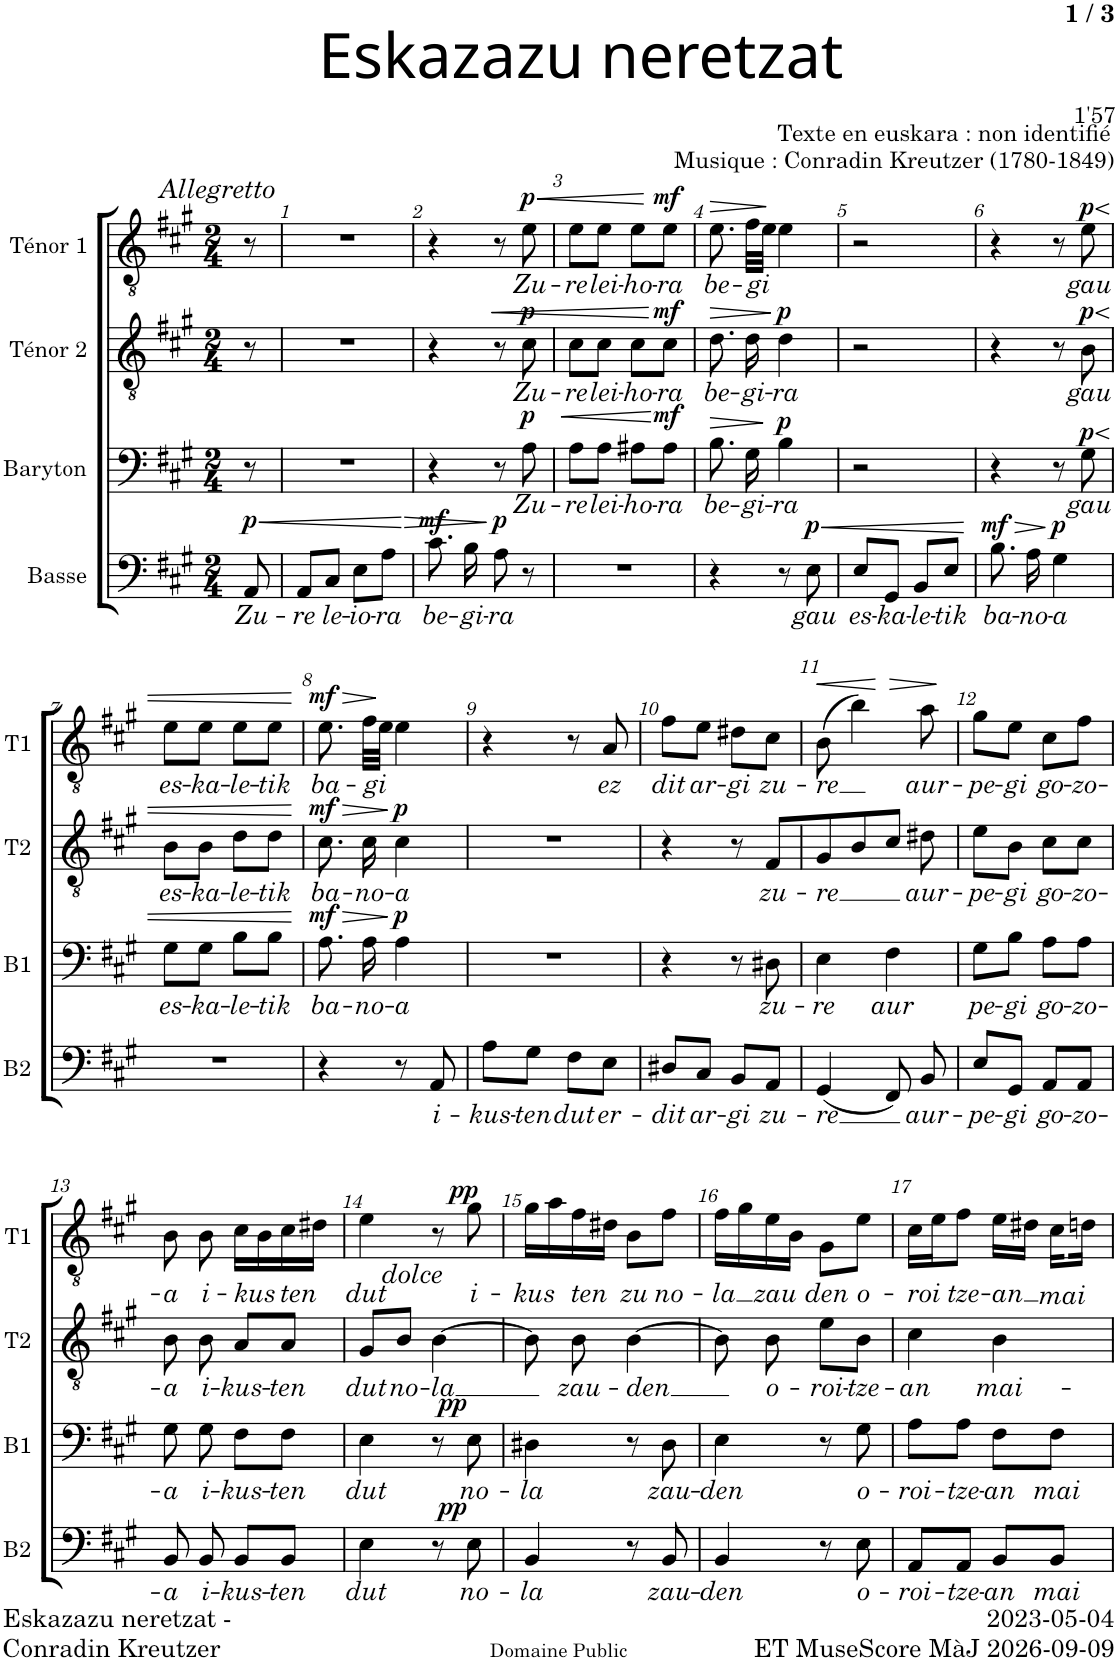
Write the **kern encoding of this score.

**kern	**text	**dynam	**kern	**text	**dynam	**kern	**text	**dynam	**kern	**text	**dynam
*part4	*part4	*part4	*part3	*part3	*part3	*part2	*part2	*part2	*part1	*part1	*part1
*staff4	*staff4	*staff4	*staff3	*staff3	*staff3	*staff2	*staff2	*staff2	*staff1	*staff1	*staff1
*I"Basse	*	*	*I"Baryton	*	*	*I"Ténor 2	*	*	*I"Ténor 1	*	*
*I'B2	*	*	*I'B1	*	*	*I'T2	*	*	*I'T1	*	*
*clefF4	*	*	*clefF4	*	*	*clefGv2	*	*	*clefGv2	*	*
*k[f#c#g#]	*	*	*k[f#c#g#]	*	*	*k[f#c#g#]	*	*	*k[f#c#g#]	*	*
*M2/4	*	*	*M2/4	*	*	*M2/4	*	*	*M2/4	*	*
=	=	=	=	=	=	=	=	=	=	=	=
!	!	!	!	!	!	!	!	!	!LO:TX:a:i:t=Allegretto	!	!
!	!LO:LY:b	!LO:HP:b	!	!	!	!	!	!	!	!	!
!	!	!LO:DY:n=1:a	!	!	!	!	!	!	!	!	!
8AA/	Zu-	< p	8r	.	.	8r	.	.	8r	.	.
=1	=1	=1	=1	=1	=1	=1	=1	=1	=1	=1	=1
!	!LO:LY:b	!	!	!	!	!	!	!	!	!	!
8AA/L	-re	.	2r	.	.	2r	.	.	2r	.	.
!	!LO:LY:b	!	!	!	!	!	!	!	!	!	!
8C#/J	le-	.	.	.	.	.	.	.	.	.	.
!	!LO:LY:b	!	!	!	!	!	!	!	!	!	!
8E\L	-io-	.	.	.	.	.	.	.	.	.	.
!	!LO:LY:b	!	!	!	!	!	!	!	!	!	!
8A\J	-ra	.	.	.	.	.	.	.	.	.	.
.	.	[	.	.	.	.	.	.	.	.	.
=2	=2	=2	=2	=2	=2	=2	=2	=2	=2	=2	=2
!	!LO:LY:b	!LO:HP:b	!	!	!	!	!	!	!	!	!
!	!	!LO:DY:n=1:a	!	!	!	!	!	!	!	!	!
8.c#\	be-	> mf	4r	.	.	4r	.	.	4r	.	.
!	!LO:LY:b	!	!	!	!	!	!	!	!	!	!
16B\	-gi-	.	.	.	.	.	.	.	.	.	.
!	!LO:LY:b	!LO:DY:n=2:a	!	!	!	!	!	!	!	!	!
8A\	-ra	] p	8r	.	.	8r	.	.	8r	.	.
!	!	!	!	!LO:LY:b	!LO:HP:b	!	!LO:LY:b	!LO:HP:b	!	!LO:LY:b	!LO:HP:b
!	!	!	!	!	!LO:DY:n=1:a	!	!	!LO:DY:n=1:a	!	!	!LO:DY:n=1:a
8r	.	.	8A\	Zu-	< p	8c#\	Zu-	< p	8e\	Zu-	< p
=3	=3	=3	=3	=3	=3	=3	=3	=3	=3	=3	=3
!	!	!	!	!LO:LY:b	!	!	!LO:LY:b	!	!	!LO:LY:b	!
2r	.	.	8A\L	-re	.	8c#\L	-re	.	8e\L	-re	.
!	!	!	!	!LO:LY:b	!	!	!LO:LY:b	!	!	!LO:LY:b	!
.	.	.	8A\J	lei-	.	8c#\J	lei-	.	8e\J	lei-	.
!	!	!	!	!LO:LY:b	!	!	!LO:LY:b	!	!	!LO:LY:b	!
.	.	.	8A#X\L	-ho-	.	8c#\L	-ho-	.	8e\L	-ho-	.
!	!	!	!	!LO:LY:b	!LO:DY:n=1:a	!	!LO:LY:b	!LO:DY:n=1:a	!	!LO:LY:b	!LO:DY:n=1:a
.	.	.	8A#\J	-ra	[ mf	8c#\J	-ra	[ mf	8e\J	-ra	[ mf
=4	=4	=4	=4	=4	=4	=4	=4	=4	=4	=4	=4
!	!	!	!	!LO:LY:b	!LO:HP:b	!	!LO:LY:b	!LO:HP:b	!	!LO:LY:b	!LO:HP:b
4r	.	.	8.B\	be-	>	8.d\	be-	>	8.e\	be-	>
!	!	!	!	!LO:LY:b	!	!	!LO:LY:b	!	!	!LO:LY:b	!
.	.	.	16G#\	-gi-	.	16d\	-gi-	.	32f#\LLL	-gi	.
.	.	.	.	.	.	.	.	.	32e\JJJ	.	.
!	!	!	!	!LO:LY:b	!LO:DY:n=1:a	!	!LO:LY:b	!LO:DY:n=1:a	!	!	!
8r	.	.	4B\	-ra	] p	4d\	-ra	] p	4e\	.	]
!	!LO:LY:b	!LO:HP:b	!	!	!	!	!	!	!	!	!
!	!	!LO:DY:n=1:a	!	!	!	!	!	!	!	!	!
8E\	gau	< p	.	.	.	.	.	.	.	.	.
=5	=5	=5	=5	=5	=5	=5	=5	=5	=5	=5	=5
!	!LO:LY:b	!	!	!	!	!	!	!	!	!	!
8E/L	es-	.	2r	.	.	2r	.	.	2r	.	.
!	!LO:LY:b	!	!	!	!	!	!	!	!	!	!
8GG#/J	-ka-	.	.	.	.	.	.	.	.	.	.
!	!LO:LY:b	!	!	!	!	!	!	!	!	!	!
8BB/L	-le-	.	.	.	.	.	.	.	.	.	.
!	!LO:LY:b	!	!	!	!	!	!	!	!	!	!
8E/J	-tik	.	.	.	.	.	.	.	.	.	.
.	.	[	.	.	.	.	.	.	.	.	.
=6	=6	=6	=6	=6	=6	=6	=6	=6	=6	=6	=6
!	!LO:LY:b	!LO:HP:b	!	!	!	!	!	!	!	!	!
!	!	!LO:DY:n=1:a	!	!	!	!	!	!	!	!	!
8.B\	ba-	> mf	4r	.	.	4r	.	.	4r	.	.
!	!LO:LY:b	!	!	!	!	!	!	!	!	!	!
16A\	-no-	.	.	.	.	.	.	.	.	.	.
!	!LO:LY:b	!LO:DY:n=2:a	!	!	!	!	!	!	!	!	!
4G#\	-a	] p	8r	.	.	8r	.	.	8r	.	.
!	!	!	!	!LO:LY:b	!LO:HP:b	!	!LO:LY:b	!LO:HP:b	!	!LO:LY:b	!LO:HP:b
!	!	!	!	!	!LO:DY:n=1:a	!	!	!LO:DY:n=1:a	!	!	!LO:DY:n=1:a
.	.	.	8G#\	gau	< p	8B\	gau	< p	8e\	gau	< p
!!LO:LB:g=z
=7	=7	=7	=7	=7	=7	=7	=7	=7	=7	=7	=7
!	!	!	!	!LO:LY:b	!	!	!LO:LY:b	!	!	!LO:LY:b	!
2r	.	.	8G#\L	es-	.	8B\L	es-	.	8e\L	es-	.
!	!	!	!	!LO:LY:b	!	!	!LO:LY:b	!	!	!LO:LY:b	!
.	.	.	8G#\J	-ka-	.	8B\J	-ka-	.	8e\J	-ka-	.
!	!	!	!	!LO:LY:b	!	!	!LO:LY:b	!	!	!LO:LY:b	!
.	.	.	8B\L	-le-	.	8d\L	-le-	.	8e\L	-le-	.
!	!	!	!	!LO:LY:b	!	!	!LO:LY:b	!	!	!LO:LY:b	!
.	.	.	8B\J	-tik	.	8d\J	-tik	.	8e\J	-tik	.
.	.	.	.	.	[	.	.	[	.	.	[
=8	=8	=8	=8	=8	=8	=8	=8	=8	=8	=8	=8
!	!	!	!	!LO:LY:b	!LO:HP:b	!	!LO:LY:b	!LO:HP:b	!	!LO:LY:b	!LO:HP:b
!	!	!	!	!	!LO:DY:n=1:a	!	!	!LO:DY:n=1:a	!	!	!LO:DY:n=1:a
4r	.	.	8.A\	ba-	> mf	8.c#\	ba-	> mf	8.e\	ba-	> mf
!	!	!	!	!LO:LY:b	!	!	!LO:LY:b	!	!	!LO:LY:b	!
.	.	.	16A\	-no-	.	16c#\	-no-	.	32f#\LLL	-gi	.
.	.	.	.	.	.	.	.	.	32e\JJJ	.	.
!	!	!	!	!LO:LY:b	!LO:DY:n=2:a	!	!LO:LY:b	!LO:DY:n=2:a	!	!	!
8r	.	.	4A\	-a	] p	4c#\	-a	] p	4e\	.	]
!	!LO:LY:b	!	!	!	!	!	!	!	!	!	!
8AA/	i-	.	.	.	.	.	.	.	.	.	.
=9	=9	=9	=9	=9	=9	=9	=9	=9	=9	=9	=9
!	!LO:LY:b	!	!	!	!	!	!	!	!	!	!
8A\L	-kus-	.	2r	.	.	2r	.	.	4r	.	.
!	!LO:LY:b	!	!	!	!	!	!	!	!	!	!
8G#\J	-ten	.	.	.	.	.	.	.	.	.	.
!	!LO:LY:b	!	!	!	!	!	!	!	!	!	!
8F#\L	dut	.	.	.	.	.	.	.	8r	.	.
!	!LO:LY:b	!	!	!	!	!	!	!	!	!LO:LY:b	!
8E\J	er-	.	.	.	.	.	.	.	8A/	ez	.
=10	=10	=10	=10	=10	=10	=10	=10	=10	=10	=10	=10
!	!LO:LY:b	!	!	!	!	!	!	!	!	!LO:LY:b	!
8D#X/L	-dit	.	4r	.	.	4r	.	.	8f#\L	dit	.
!	!LO:LY:b	!	!	!	!	!	!	!	!	!LO:LY:b	!
8C#/J	ar-	.	.	.	.	.	.	.	8e\J	ar-	.
!	!LO:LY:b	!	!	!	!	!	!	!	!	!LO:LY:b	!
8BB/L	-gi	.	8r	.	.	8r	.	.	8d#X\L	-gi	.
!	!LO:LY:b	!	!	!LO:LY:b	!	!	!LO:LY:b	!	!	!LO:LY:b	!
8AA/J	zu-	.	8D#X\	zu-	.	8F#/L	zu-	.	8c#\J	zu-	.
=11	=11	=11	=11	=11	=11	=11	=11	=11	=11	=11	=11
!	!LO:LY:b	!	!	!LO:LY:b	!	!	!LO:LY:b	!	!	!LO:LY:b	!LO:HP:b
(4GG#/	-re	.	4E\	-re	.	8G#/	-re	.	(8B\	-re	<
.	.	.	.	.	.	8B/	.	.	4b\)	.	.
!	!	!	!	!LO:LY:b	!	!	!	!	!	!	!
8FF#/)	.	.	4F#\	aur	.	8c#/J	.	.	.	.	.
!	!LO:LY:b	!	!	!	!	!	!LO:LY:b	!	!	!LO:LY:b	!LO:HP:n=1:b
8BB/	aur-	.	.	.	.	8d#X\	aur-	.	8a\	aur-	[ >
.	.	.	.	.	.	.	.	.	.	.	]
=12	=12	=12	=12	=12	=12	=12	=12	=12	=12	=12	=12
!	!LO:LY:b	!	!	!LO:LY:b	!	!	!LO:LY:b	!	!	!LO:LY:b	!
8E/L	-pe-	.	8G#\L	-pe-	.	8e\L	-pe-	.	8g#\L	-pe-	.
!	!LO:LY:b	!	!	!LO:LY:b	!	!	!LO:LY:b	!	!	!LO:LY:b	!
8GG#/J	-gi	.	8B\J	-gi	.	8B\J	-gi	.	8e\J	-gi	.
!	!LO:LY:b	!	!	!LO:LY:b	!	!	!LO:LY:b	!	!	!LO:LY:b	!
8AA/L	go-	.	8A\L	go-	.	8c#\L	go-	.	8c#\L	go-	.
!	!LO:LY:b	!	!	!LO:LY:b	!	!	!LO:LY:b	!	!	!LO:LY:b	!
8AA/J	-zo-	.	8A\J	-zo-	.	8c#\J	-zo-	.	8f#\J	-zo-	.
!!LO:LB:g=z
=13	=13	=13	=13	=13	=13	=13	=13	=13	=13	=13	=13
!	!LO:LY:b	!	!	!LO:LY:b	!	!	!LO:LY:b	!	!	!LO:LY:b	!
8BB/	-a	.	8G#\	-a	.	8B\	-a	.	8B\	-a	.
!	!LO:LY:b	!	!	!LO:LY:b	!	!	!LO:LY:b	!	!	!LO:LY:b	!
8BB/	i-	.	8G#\	i-	.	8B\	i-	.	8B\	i-	.
!	!LO:LY:b	!	!	!LO:LY:b	!	!	!LO:LY:b	!	!	!LO:LY:b	!
8BB/L	-kus-	.	8F#\L	-kus-	.	8A/L	-kus-	.	16c#\LL	-kus	.
.	.	.	.	.	.	.	.	.	16B\	.	.
!	!LO:LY:b	!	!	!LO:LY:b	!	!	!LO:LY:b	!	!	!LO:LY:b	!
8BB/J	-ten	.	8F#\J	-ten	.	8A/J	-ten	.	16c#\	ten	.
.	.	.	.	.	.	.	.	.	16d#X\JJ	.	.
=14	=14	=14	=14	=14	=14	=14	=14	=14	=14	=14	=14
!	!LO:LY:b	!	!	!LO:LY:b	!	!	!LO:LY:b	!	!	!LO:LY:b	!
4E\	dut	.	4E\	dut	.	8G#/L	dut	.	4e\	dut	.
!	!	!	!	!	!	!	!LO:LY:b	!	!	!	!
.	.	.	.	.	.	8B/J	no-	.	.	.	.
!	!	!	!	!	!	!	!LO:LY:b	!	!	!	!
8r	.	.	8r	.	.	[4B\	-la	.	8r	.	.
!	!	!	!	!	!	!	!	!	!LO:TX:b:i:t=dolce	!	!
!	!LO:LY:b	!LO:DY:a	!	!LO:LY:b	!LO:DY:a	!	!	!	!	!LO:LY:b	!LO:DY:a
8E\	no-	pp	8E\	no-	pp	.	.	.	8g#\	i-	pp
=15	=15	=15	=15	=15	=15	=15	=15	=15	=15	=15	=15
!	!LO:LY:b	!	!	!LO:LY:b	!	!	!	!	!	!LO:LY:b	!
4BB/	-la	.	4D#X\	-la	.	8B\]	.	.	16g#\LL	-kus	.
.	.	.	.	.	.	.	.	.	16a\	.	.
!	!	!	!	!	!	!	!LO:LY:b	!	!	!LO:LY:b	!
.	.	.	.	.	.	8B\	zau-	.	16f#\	ten	.
.	.	.	.	.	.	.	.	.	16d#X\JJ	.	.
!	!	!	!	!	!	!	!LO:LY:b	!	!	!LO:LY:b	!
8r	.	.	8r	.	.	[4B\	-den	.	8B\L	zu	.
!	!LO:LY:b	!	!	!LO:LY:b	!	!	!	!	!	!LO:LY:b	!
8BB/	zau-	.	8D#\	zau-	.	.	.	.	8f#\J	no-	.
=16	=16	=16	=16	=16	=16	=16	=16	=16	=16	=16	=16
!	!LO:LY:b	!	!	!LO:LY:b	!	!	!	!	!	!LO:LY:b	!
4BB/	-den	.	4E\	-den	.	8B\]	.	.	16f#\LL	-la	.
.	.	.	.	.	.	.	.	.	16g#\	.	.
!	!	!	!	!	!	!	!LO:LY:b	!	!	!LO:LY:b	!
.	.	.	.	.	.	8B\	o-	.	16e\	-zau	.
.	.	.	.	.	.	.	.	.	16B\JJ	.	.
!	!	!	!	!	!	!	!LO:LY:b	!	!	!LO:LY:b	!
8r	.	.	8r	.	.	8e\L	-roi-	.	8G#\L	den	.
!	!LO:LY:b	!	!	!LO:LY:b	!	!	!LO:LY:b	!	!	!LO:LY:b	!
8E\	o-	.	8G#\	o-	.	8B\J	-tze-	.	8e\J	o-	.
=17	=17	=17	=17	=17	=17	=17	=17	=17	=17	=17	=17
!	!LO:LY:b	!	!	!LO:LY:b	!	!	!LO:LY:b	!	!	!LO:LY:b	!
8AA/L	-roi-	.	8A\L	-roi-	.	4c#\	-an	.	16c#\LL	-roi	.
.	.	.	.	.	.	.	.	.	16e\J	.	.
!	!LO:LY:b	!	!	!LO:LY:b	!	!	!	!	!	!LO:LY:b	!
8AA/J	-tze-	.	8A\J	-tze-	.	.	.	.	8f#\J	tze-	.
!	!LO:LY:b	!	!	!LO:LY:b	!	!	!LO:LY:b	!	!	!LO:LY:b	!
8BB/L	-an	.	8F#\L	-an	.	4B\	mai-	.	16e\LL	-an	.
.	.	.	.	.	.	.	.	.	16d#X\JJ	.	.
!	!LO:LY:b	!	!	!LO:LY:b	!	!	!	!	!	!LO:LY:b	!
8BB/J	mai	.	8F#\J	mai	.	.	.	.	16c#\LL	mai	.
.	.	.	.	.	.	.	.	.	16dn\JL	.	.
=	=	=	=	=	=	=	=	=	=	=	=
*-	*-	*-	*-	*-	*-	*-	*-	*-	*-	*-	*-
